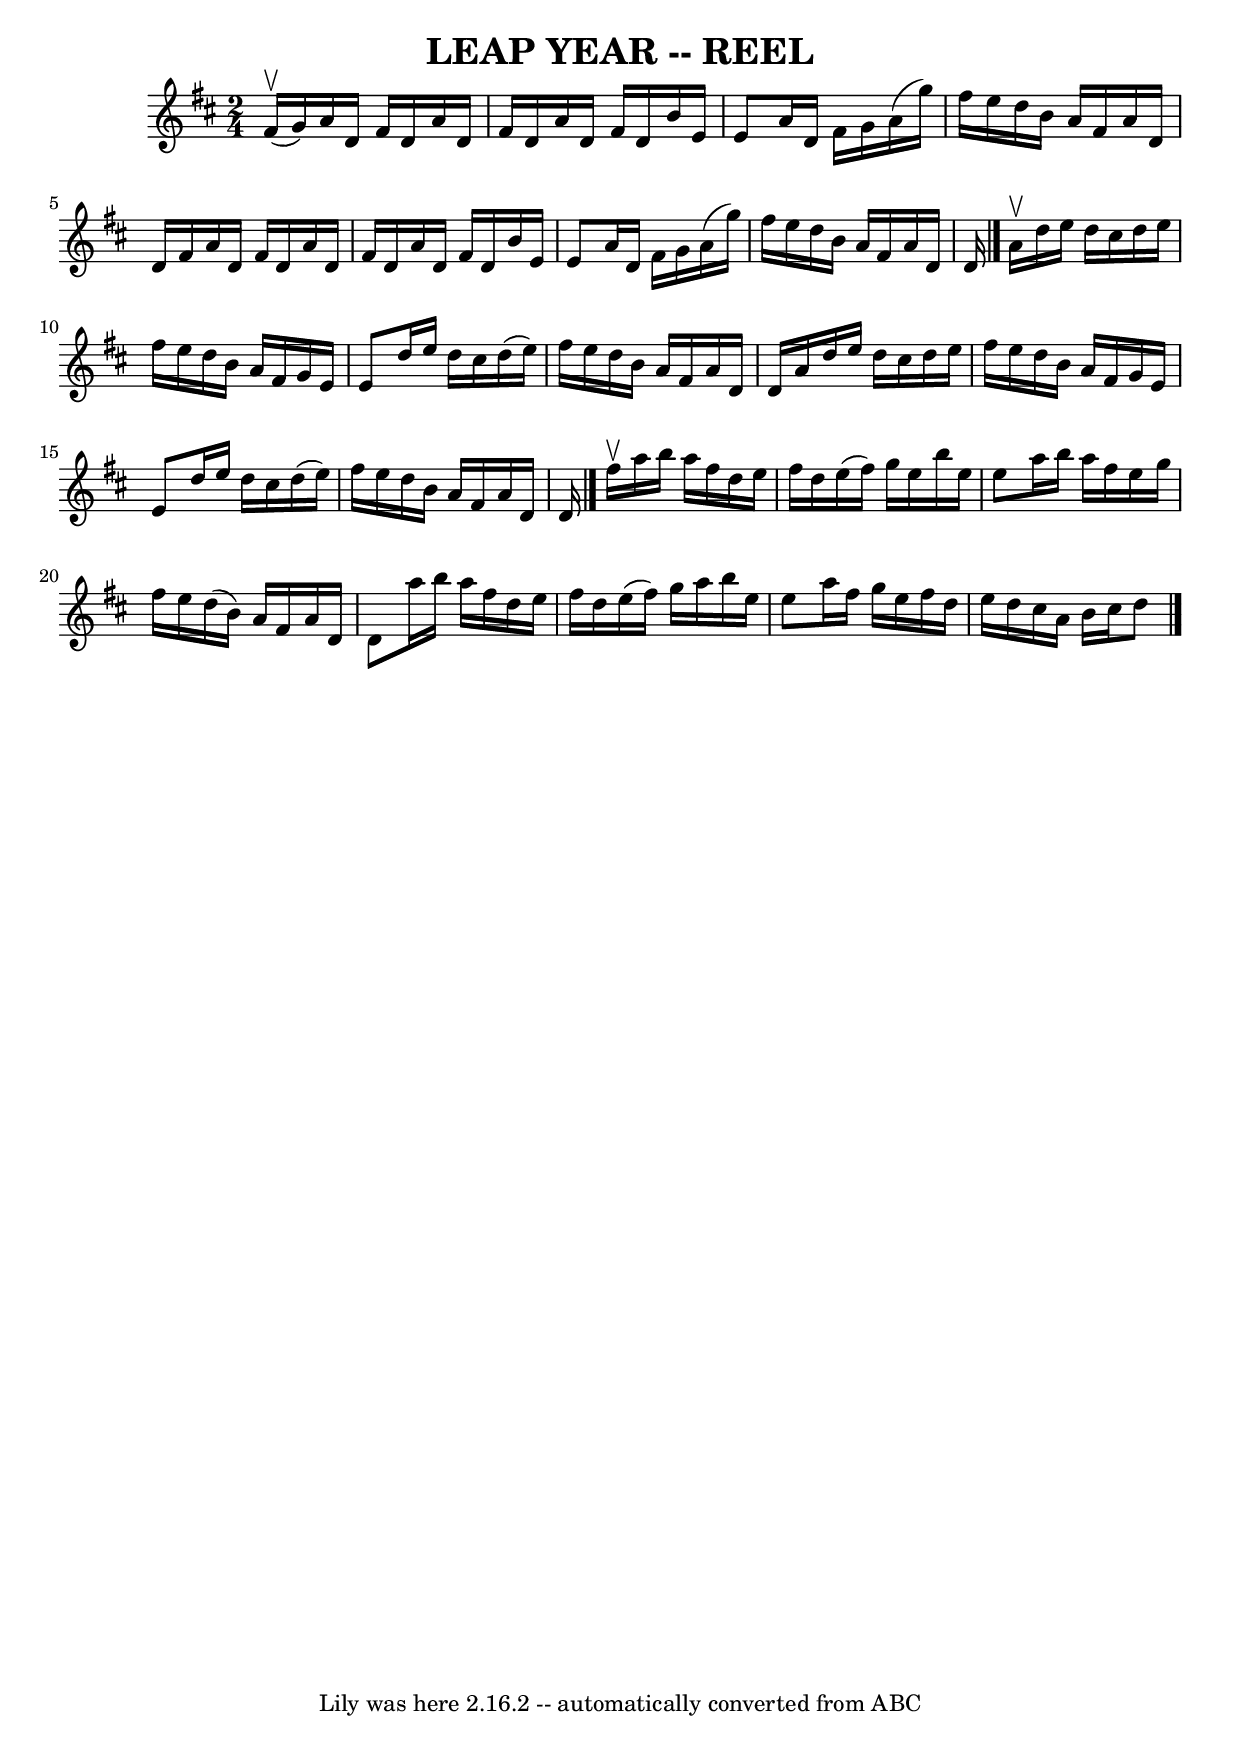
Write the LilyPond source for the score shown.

\version "2.16.2"
\include "Mammoth.ily"
\header {
  %% book = "Ryan's Mammoth Collection of Fiddle Tunes"
  crossRefNumber = "1"
  footnotes = ""
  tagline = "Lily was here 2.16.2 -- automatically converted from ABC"
  title = "LEAP YEAR -- REEL"

}
voicedefault =  {


  \time 2/4 
  \key d \major
 fis'16 (^\upbow g'16)   |
  a'16    
  d'16 fis'16 d'16 a'16 d'16 fis'16 d'16    |
  a'16    
  d'16 fis'16 d'16 b'16 e'16 e'8    |
  a'16 d'16    
  fis'16 g'16 a'16 (g''16) fis''16 e''16    |
  d''16    
  b'16 a'16 fis'16 a'16 d'16 d'16 fis'16    |
  a'16   
  d'16 fis'16 d'16 a'16 d'16 fis'16 d'16    |
  a'16    
  d'16 fis'16 d'16 b'16 e'16 e'8    |
  a'16 d'16    
  fis'16 g'16 a'16 (g''16) fis''16 e''16    |
  d''16    
  b'16 a'16 fis'16 a'16 d'16 d'16    \bar "|." a'16^\upbow   
  |
  d''16 e''16 d''16 cis''16 d''16 e''16 fis''16    
  e''16    |
  d''16 b'16 a'16 fis'16 g'16 e'16 e'8    
  |
  d''16 e''16 d''16 cis''16 d''16 (e''16) fis''16  
  e''16    |
  d''16 b'16 a'16 fis'16 a'16 d'16 d'16   
  a'16    |
  d''16 e''16 d''16 cis''16 d''16 e''16    
  fis''16 e''16    |
  d''16 b'16 a'16 fis'16 g'16 e'16  
  e'8    |
  d''16 e''16 d''16 cis''16 d''16 (e''16)   
  fis''16 e''16    |
  d''16 b'16 a'16 fis'16 a'16 d'16  
  d'16    \bar "|." fis''16^\upbow   |
  a''16 b''16 a''16  
  fis''16 d''16 e''16 fis''16 d''16    |
  e''16 (fis''16 
  ) g''16 e''16 b''16 e''16 e''8    |
  a''16 b''16    
  a''16 fis''16 e''16 g''16 fis''16 e''16    |
  d''16 (
  b'16) a'16 fis'16 a'16 d'16 d'8    |
  a''16 b''16 
  a''16 fis''16 d''16 e''16 fis''16 d''16    |
  e''16 (
  fis''16) g''16 a''16 b''16 e''16 e''8    |
  a''16    
  fis''16 g''16 e''16 fis''16 d''16 e''16 d''16    |
  
  cis''16 a'16 b'16 cis''16 d''8    \bar "|."   

}

\score{
  <<

    \context Staff="default"
    {
      \voicedefault 
      
    }

  >>
  \layout {
    
  }
  \midi {
  }

}
